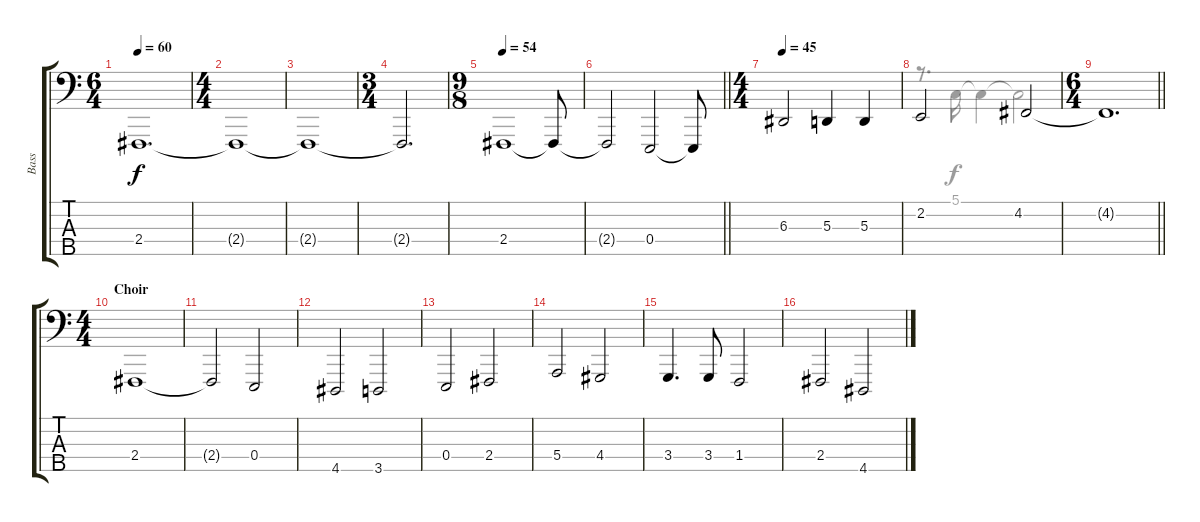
\track ("Bass" "Bass") {instrument stringensemble1}
\staff {score tabs}
\tuning (G2 D2 A1 E1 B0) {hide}
\voice
\ts (6 4)
\tempo 60
\clef f4
\ks c
2.4.1{d dy f instrument stringensemble1} |
\ts (4 4)
2.4{t}.1 |
2.4{t}.1 |
\ts (3 4)
2.4{t}.2{d} |
\ts (9 8)
\tempo 54
2.4.1 2.4{t}.8 |
\barLineRight lightlight
2.4{t}.2 0.4.2 0.4{t}.8 |
\ts (4 4)
\section ("" "")
\tempo 45
6.3.2 5.3.4 5.3.4 |
2.2.2 4.2.2 |
\ts (6 4)
\barLineRight lightlight
4.2{t}.1{d volume 4} |
\ts (4 4)
\section ("" "Choir")
2.4.1{volume 16} |
2.4{t}.2 0.4.2 |
4.5.2 3.5.2 |
0.4.2 2.4.2 |
5.4.2 4.4.2 |
3.4.4{d} 3.4.8 1.4.2 |
2.4.2 4.5.2
\voice
\clef f4
\ottava regular
\simile none
\ks c
|
|
|
|
|
\barLineRight lightlight
|
|
r.8{d} 5.1.16 5.1{t}.4 5.1{t}.2 |
\barLineRight lightlight
|
|
|
|
|
|
|
